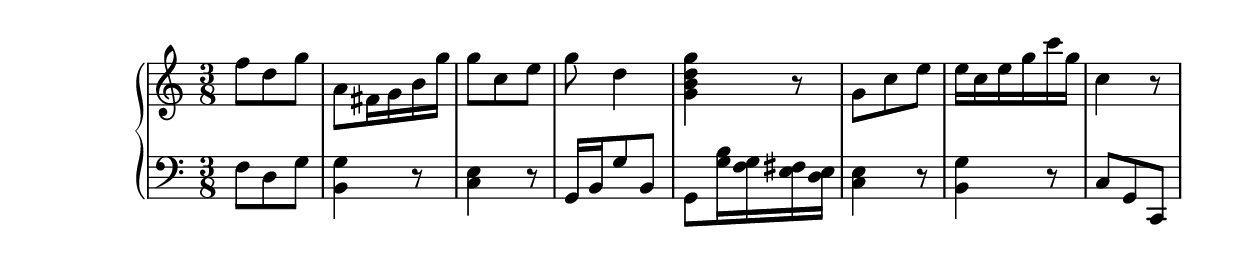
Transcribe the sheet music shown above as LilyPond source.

upper = {
  \clef treble
  \time 3/8

  f''8 d''8 g''8 | a'8 fis'16 g'16 b'16 g''16 | g''8 c''8 e''8 | 
  g''8 d''4 | <g' b' d'' g''>4 r8 | g'8 c''8 e''8 | 
  e''16 c''16 e''16 g''16 c'''16 g''16 | c''4 r8
}  

lower = {
  \clef bass
  \time 3/8

  f8 d8 g8 | <b, g>4 r8 | <c e>4 r8 | g,16 b,16 g8 b,8 |
  g,8 <g b>16 <f g>16 <e fis>16 <d e>16 | <c e>4 r8 |
  <b, g>4 r8 | c8 g,8 c,8 
 
} 

\score {

  \new PianoStaff \with { }
  <<
    \new Staff = "upper" \upper
    \new Staff = "lower" \lower
  >>
  \layout { }
  \midi { }
}